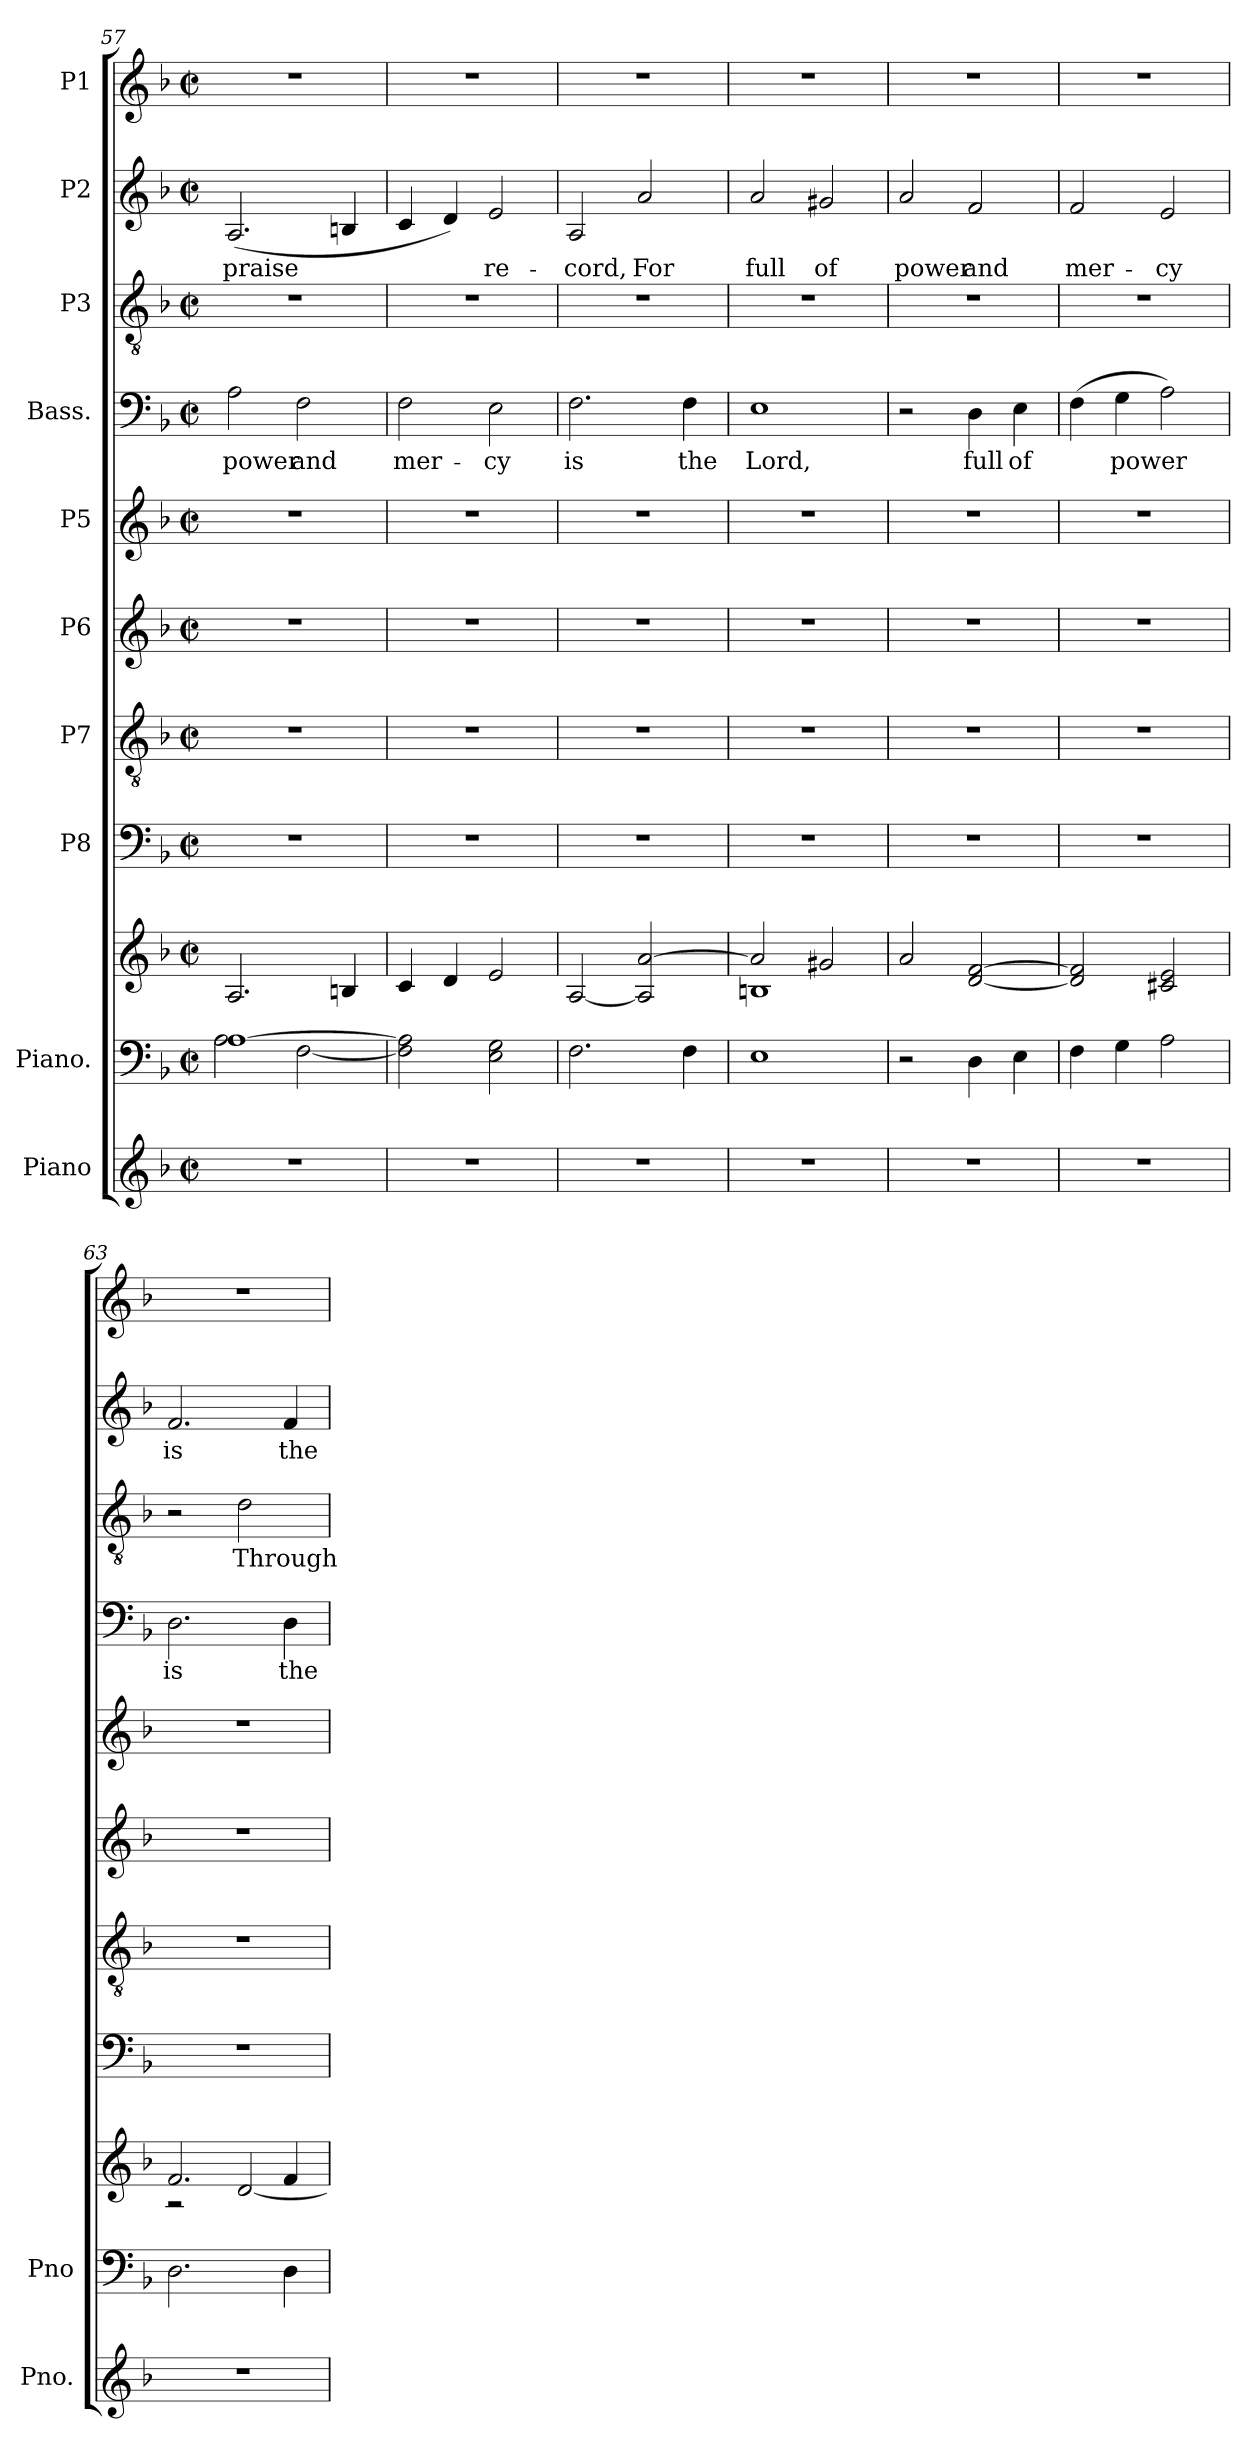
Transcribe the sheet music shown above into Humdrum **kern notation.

**kern	**kern	**kern	**kern	**kern	**kern	**kern	**kern	**text	**kern	**text	**kern	**text	**kern
*part10	*part9	*part9	*part8	*part7	*part6	*part5	*part4	*part4	*part3	*part3	*part2	*part2	*part1
*staff11	*staff10	*staff9	*staff8	*staff7	*staff6	*staff5	*staff4	*staff4	*staff3	*staff3	*staff2	*staff2	*staff1
*I"Piano	*I"Piano.	*	*I"P8	*I"P7	*I"P6	*I"P5	*I"Bass.	*	*I"P3	*	*I"P2	*	*I"P1
*I'Pno.	*I'Pno	*	*	*	*	*	*	*	*	*	*	*	*
!!LO:PB:g=z
*clefG2	*clefF4	*clefG2	*clefF4	*clefGv2	*clefG2	*clefG2	*clefF4	*	*clefGv2	*	*clefG2	*	*clefG2
*k[b-]	*k[b-]	*k[b-]	*k[b-]	*k[b-]	*k[b-]	*k[b-]	*k[b-]	*	*k[b-]	*	*k[b-]	*	*k[b-]
*F:	*F:	*F:	*F:	*F:	*F:	*F:	*F:	*	*F:	*	*F:	*	*F:
*M2/2	*M2/2	*M2/2	*M2/2	*M2/2	*M2/2	*M2/2	*M2/2	*	*M2/2	*	*M2/2	*	*M2/2
*met(c|)	*met(c|)	*met(c|)	*met(c|)	*met(c|)	*met(c|)	*met(c|)	*met(c|)	*	*met(c|)	*	*met(c|)	*	*met(c|)
=57	=57	=57	=57	=57	=57	=57	=57	=57	=57	=57	=57	=57	=57
*	*^	*	*	*	*	*	*	*	*	*	*	*	*
!	!	!	!	!	!	!	!	!	!LO:LY:b	!	!	!	!LO:LY:b	!
1r	[1A	2A\	2.A/	1r	1r	1r	1r	2A\	power	1r	.	(>2.A/	praise	1r
!	!	!	!	!	!	!	!	!	!LO:LY:b	!	!	!	!	!
.	.	[2F\	.	.	.	.	.	2F\	and	.	.	.	.	.
!	!	!	!	!	!	!	!	!	!	!	!	!	!LO:LY:b	!
.	.	.	4Bn/	.	.	.	.	.	.	.	.	4Bn/	.	.
*	*v	*v	*	*	*	*	*	*	*	*	*	*	*	*
=58	=58	=58	=58	=58	=58	=58	=58	=58	=58	=58	=58	=58	=58
!	!	!	!	!	!	!	!	!LO:LY:b	!	!	!	!LO:LY:b	!
1r	2F\] 2A\]	4c/	1r	1r	1r	1r	2F\	mer-	1r	.	4c/	.	1r
!	!	!	!	!	!	!	!	!	!	!	!	!LO:LY:b	!
.	.	4d/	.	.	.	.	.	.	.	.	4d/)	.	.
!	!	!	!	!	!	!	!	!LO:LY:b	!	!	!	!LO:LY:b	!
.	2E\ 2G\	2e/	.	.	.	.	2E\	-cy	.	.	2e/	re-	.
=59	=59	=59	=59	=59	=59	=59	=59	=59	=59	=59	=59	=59	=59
!	!	!	!	!	!	!	!	!LO:LY:b	!	!	!	!LO:LY:b	!
1r	2.F\	[2A/	1r	1r	1r	1r	2.F\	is	1r	.	2A/	-cord,	1r
!	!	!	!	!	!	!	!	!	!	!	!	!LO:LY:b	!
.	.	2A/] [2a/	.	.	.	.	.	.	.	.	2a/	For	.
!	!	!	!	!	!	!	!	!LO:LY:b	!	!	!	!	!
.	4F\	.	.	.	.	.	4F\	the	.	.	.	.	.
=60	=60	=60	=60	=60	=60	=60	=60	=60	=60	=60	=60	=60	=60
*	*	*^	*	*	*	*	*	*	*	*	*	*	*
!	!	!	!	!	!	!	!	!	!LO:LY:b	!	!	!	!LO:LY:b	!
1r	1E	2a/]	1Bn	1r	1r	1r	1r	1E	Lord,	1r	.	2a/	full	1r
!	!	!	!	!	!	!	!	!	!	!	!	!	!LO:LY:b	!
.	.	2g#X/	.	.	.	.	.	.	.	.	.	2g#X/	of	.
*	*	*v	*v	*	*	*	*	*	*	*	*	*	*	*
=61	=61	=61	=61	=61	=61	=61	=61	=61	=61	=61	=61	=61	=61
!	!	!	!	!	!	!	!	!	!	!	!	!LO:LY:b	!
1r	2r	2a/	1r	1r	1r	1r	2r	.	1r	.	2a/	power	1r
!	!	!	!	!	!	!	!	!LO:LY:b	!	!	!	!LO:LY:b	!
.	4D\	[2d/ [2f/	.	.	.	.	4D\	full	.	.	2f/	and	.
!	!	!	!	!	!	!	!	!LO:LY:b	!	!	!	!	!
.	4E\	.	.	.	.	.	4E\	of	.	.	.	.	.
=62	=62	=62	=62	=62	=62	=62	=62	=62	=62	=62	=62	=62	=62
!	!	!	!	!	!	!	!	!	!	!	!	!LO:LY:b	!
1r	4F\	2d/] 2f/]	1r	1r	1r	1r	(>4F\	.	1r	.	2f/	mer-	1r
!	!	!	!	!	!	!	!	!LO:LY:b	!	!	!	!	!
.	4G\	.	.	.	.	.	4G\	power	.	.	.	.	.
!	!	!	!	!	!	!	!	!	!	!	!	!LO:LY:b	!
.	2A\	2c#X/ 2e/	.	.	.	.	2A\)	.	.	.	2e/	-cy	.
=63	=63	=63	=63	=63	=63	=63	=63	=63	=63	=63	=63	=63	=63
*	*	*^	*	*	*	*	*	*	*	*	*	*	*
!	!	!	!	!	!	!	!	!	!LO:LY:b	!	!	!	!LO:LY:b	!
1r	2.D\	2.f/	2r	1r	1r	1r	1r	2.D\	is	2r	.	2.f/	is	1r
!	!	!	!	!	!	!	!	!	!	!	!LO:LY:b	!	!	!
.	.	.	[2d/	.	.	.	.	.	.	2d\	Through-	.	.	.
!	!	!	!	!	!	!	!	!	!LO:LY:b	!	!	!	!LO:LY:b	!
.	4D\	4f/	.	.	.	.	.	4D\	the	.	.	4f/	the	.
*	*	*v	*v	*	*	*	*	*	*	*	*	*	*	*
=	=	=	=	=	=	=	=	=	=	=	=	=	=
*-	*-	*-	*-	*-	*-	*-	*-	*-	*-	*-	*-	*-	*-
